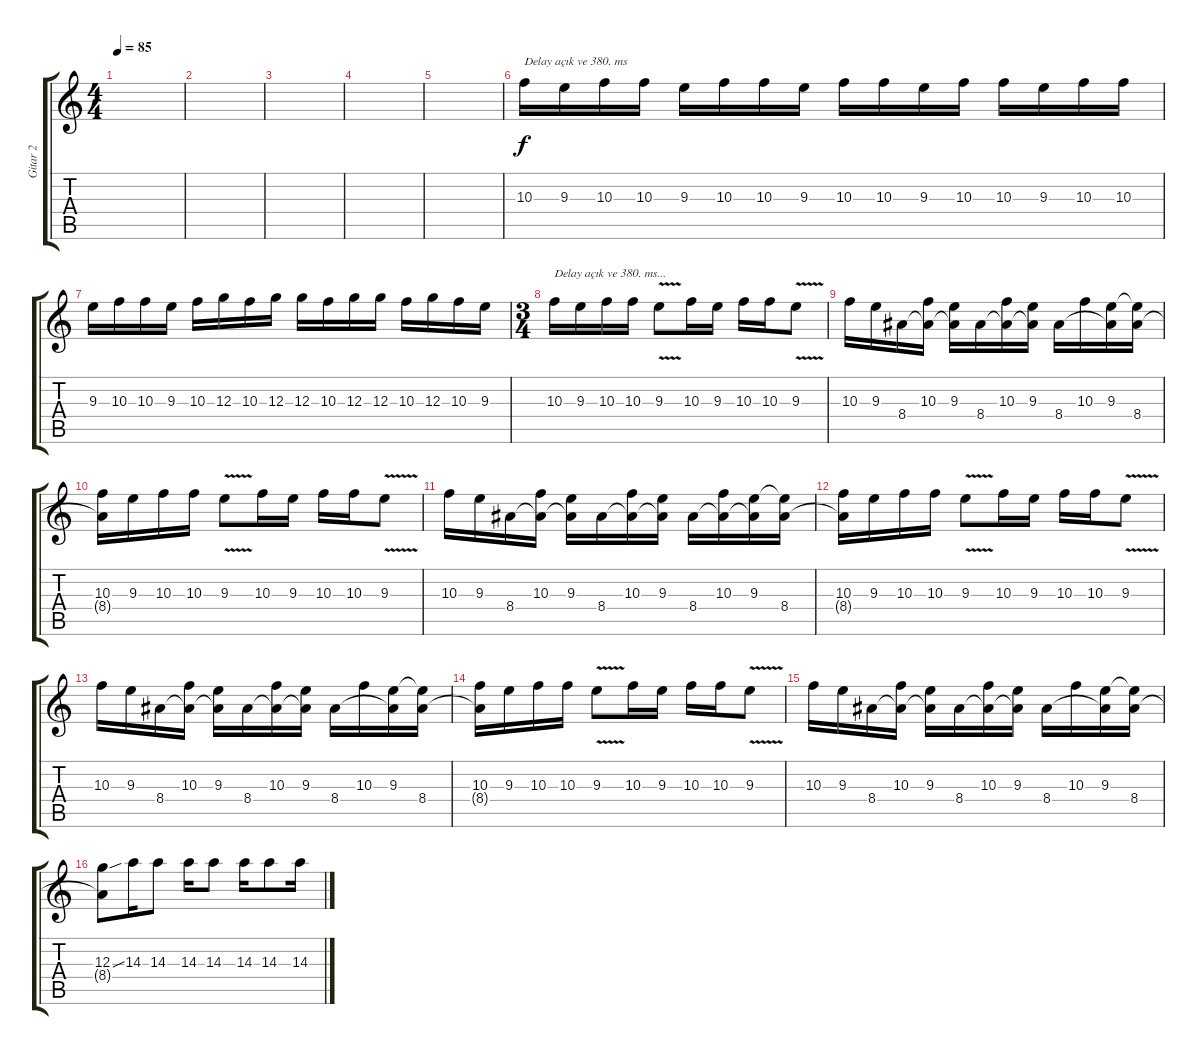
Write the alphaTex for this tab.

\track ("Gitar 2" "Gitar 2") {instrument electricguitarclean}
\staff {score tabs}
\tuning (E4 B3 G3 D3 A2 E2) {hide}
\ts (4 4)
\tempo 85
\clef g2
\ks c
|
|
|
|
|
10.3.16{txt "Delay açık ve 380. ms " volume 16} 9.3.16 10.3.16 10.3.16 9.3.16 10.3.16 10.3.16 9.3.16 10.3.16 10.3.16 9.3.16 10.3.16 10.3.16 9.3.16 10.3.16 10.3.16 |
9.3.16 10.3.16 10.3.16 9.3.16 10.3.16 12.3.16 10.3.16 12.3.16 12.3.16 10.3.16 12.3.16 12.3.16 10.3.16 12.3.16 10.3.16 9.3.16 |
\ts (3 4)
10.3.16{txt "Delay açık ve 380. ms..."} 9.3.16 10.3.16 10.3.16 9.3{v}.8 10.3.16 9.3.16 10.3.16 10.3.16 9.3{v}.8 |
10.3.16 9.3.16 8.4.16 (10.3 8.4{t}).16 (9.3 8.4{t}).16 8.4.16 (10.3 8.4{t}).16 (9.3 8.4{t}).16 8.4.16 10.3.16 (9.3 8.4{t}).16 (9.3{t} 8.4).16 |
(10.3 8.4{t}).16 9.3.16 10.3.16 10.3.16 9.3{v}.8 10.3.16 9.3.16 10.3.16 10.3.16 9.3{v}.8 |
10.3.16 9.3.16 8.4.16 (10.3 8.4{t}).16 (9.3 8.4{t}).16 8.4.16 (10.3 8.4{t}).16 (9.3 8.4{t}).16 8.4.16 (10.3 8.4{t}).16 (9.3 8.4{t}).16 (9.3{t} 8.4).16 |
(10.3 8.4{t}).16 9.3.16 10.3.16 10.3.16 9.3{v}.8 10.3.16 9.3.16 10.3.16 10.3.16 9.3{v}.8 |
10.3.16 9.3.16 8.4.16 (10.3 8.4{t}).16 (9.3 8.4{t}).16 8.4.16 (10.3 8.4{t}).16 (9.3 8.4{t}).16 8.4.16 10.3.16 (9.3 8.4{t}).16 (9.3{t} 8.4).16 |
(10.3 8.4{t}).16 9.3.16 10.3.16 10.3.16 9.3{v}.8 10.3.16 9.3.16 10.3.16 10.3.16 9.3{v}.8 |
10.3.16 9.3.16 8.4.16 (10.3 8.4{t}).16 (9.3 8.4{t}).16 8.4.16 (10.3 8.4{t}).16 (9.3 8.4{t}).16 8.4.16 10.3.16 (9.3 8.4{t}).16 (9.3{t} 8.4).16 |
(12.3{sou} 8.4{t}).8 14.3.16 14.3.8 14.3.16 14.3.8 14.3.16 14.3.8 14.3.16
